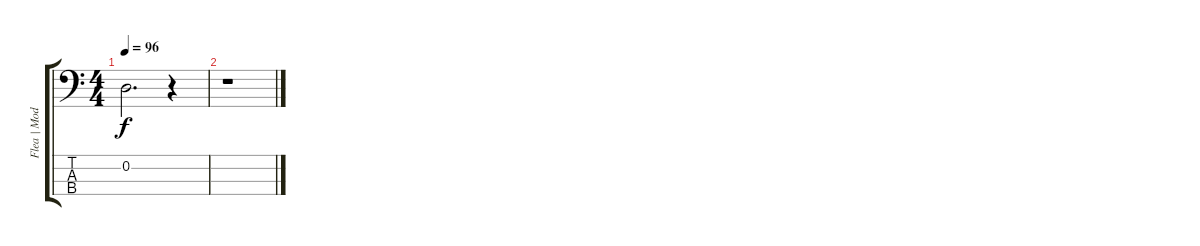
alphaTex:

\track ("Flea | Modulus Flea Bass" "Flea | Mod") {instrument electricbassfinger}
\staff {score tabs}
\tuning (G2 D2 A1 E1) {hide}
\ts (4 4)
\tempo 96
\clef f4
\ks c
0.2{t}.2{d dy f} r.4 |
r.1
